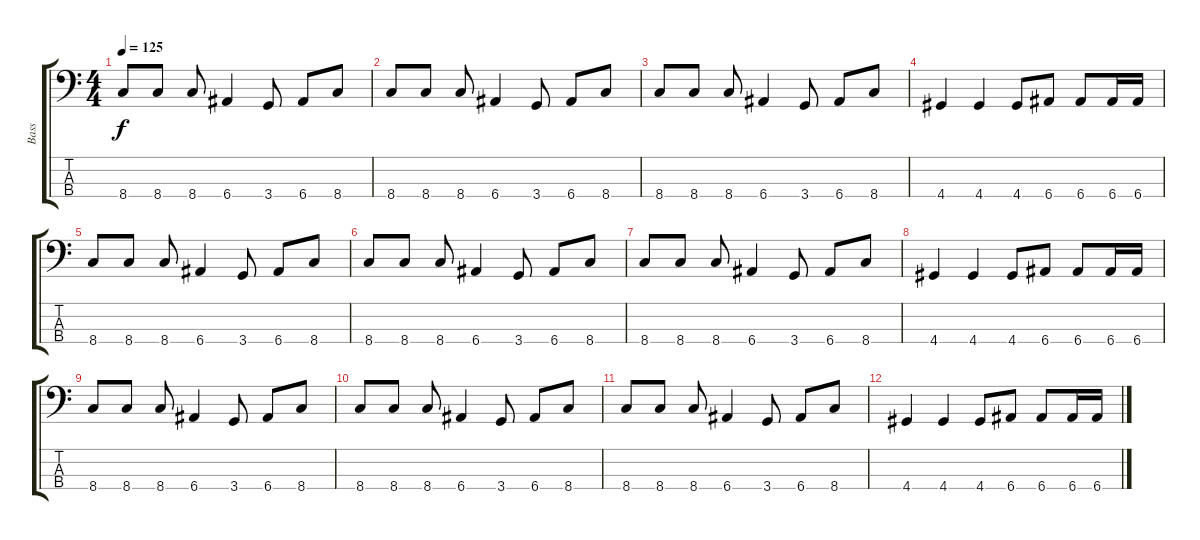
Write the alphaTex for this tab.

\track ("Bass" "Bass") {instrument electricbasspick}
\staff {score tabs}
\tuning (G2 D2 A1 E1) {hide}
\ts (4 4)
\tempo 125
\clef f4
\ks c
8.4.8{dy f} 8.4.8 8.4.8 6.4.4 3.4.8 6.4.8 8.4.8 |
8.4.8 8.4.8 8.4.8 6.4.4 3.4.8 6.4.8 8.4.8 |
8.4.8 8.4.8 8.4.8 6.4.4 3.4.8 6.4.8 8.4.8 |
4.4.4 4.4.4 4.4.8 6.4.8 6.4.8 6.4.16 6.4.16 |
8.4.8 8.4.8 8.4.8 6.4.4 3.4.8 6.4.8 8.4.8 |
8.4.8 8.4.8 8.4.8 6.4.4 3.4.8 6.4.8 8.4.8 |
8.4.8 8.4.8 8.4.8 6.4.4 3.4.8 6.4.8 8.4.8 |
4.4.4 4.4.4 4.4.8 6.4.8 6.4.8 6.4.16 6.4.16 |
8.4.8 8.4.8 8.4.8 6.4.4 3.4.8 6.4.8 8.4.8 |
8.4.8 8.4.8 8.4.8 6.4.4 3.4.8 6.4.8 8.4.8 |
8.4.8 8.4.8 8.4.8 6.4.4 3.4.8 6.4.8 8.4.8 |
4.4.4 4.4.4 4.4.8 6.4.8 6.4.8 6.4.16 6.4.16
